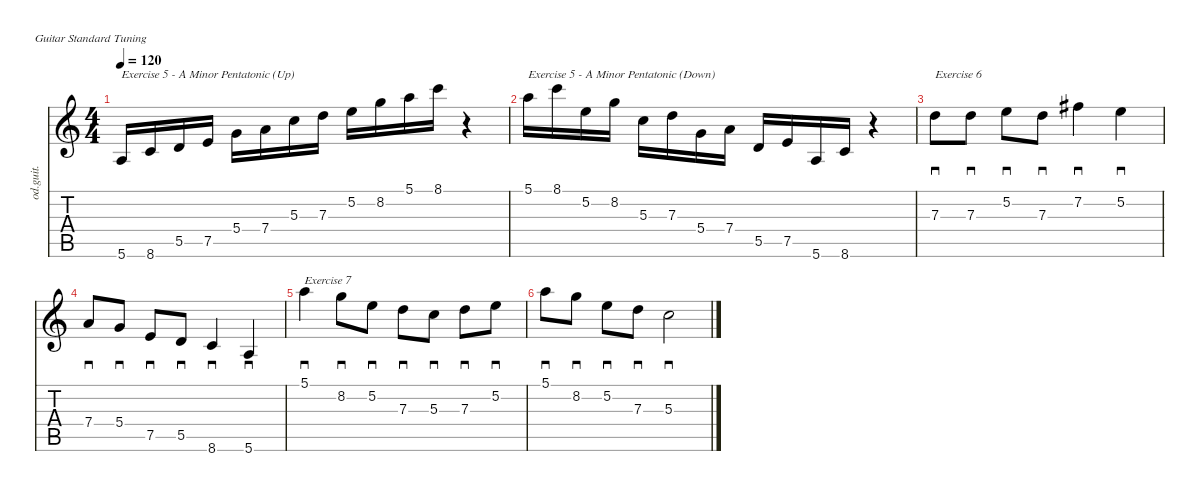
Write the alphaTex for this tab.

\defaultSystemsLayout 4
\hideDynamics
\bracketExtendMode nobrackets
\track ("Overdriven Guitar" "od.guit.") {defaultSystemsLayout 2 instrument overdrivenguitar}
\staff {score tabs}
\tuning (E4 B3 G3 D3 A2 E2)
\ts (4 4)
\tempo 120
\clef g2
\scale
0.545706
\ks c
5.6.16{txt "Exercise 5 - A Minor Pentatonic (Up)" dy mf instrument overdrivenguitar beam Up} 8.6.16{beam Up} 5.5.16{beam Up} 7.5.16{beam Up} 5.4.16{beam Down} 7.4.16{beam Down} 5.3.16{beam Down} 7.3.16{beam Down} 5.2.16{beam Down} 8.2.16{beam Down} 5.1.16{beam Down} 8.1.16{beam Down} r.4{beam Down} |
\scale
0.454294 5.1.16{txt "Exercise 5 - A Minor Pentatonic (Down)" beam Down} 8.1.16{beam Down} 5.2.16{beam Down} 8.2.16{beam Down} 5.3.16{beam Down} 7.3.16{beam Down} 5.4.16{beam Down} 7.4.16{beam Down} 5.5.16{beam Up} 7.5.16{beam Up} 5.6.16{beam Up} 8.6.16{beam Up} r.4{beam Down} |
\scale
0.515184 7.3.8{sd txt "Exercise 6" beam Down} 7.3.8{sd beam Down} 5.2.8{sd beam Down} 7.3.8{sd beam Down} 7.2{acc #}.4{sd beam Down} 5.2.4{sd beam Down} |
\scale
0.484816 7.4.8{sd beam Up} 5.4.8{sd beam Up} 7.5.8{sd beam Up} 5.5.8{sd beam Up} 8.6.4{sd beam Up} 5.6.4{sd beam Up} |
\scale
0.515184 5.1.4{sd txt "Exercise 7" beam Down} 8.2.8{sd beam Down} 5.2.8{sd beam Down} 7.3.8{sd beam Down} 5.3.8{sd beam Down} 7.3.8{sd beam Down} 5.2.8{sd beam Down} |
\scale
0.484816 5.1.8{sd beam Down} 8.2.8{sd beam Down} 5.2.8{sd beam Down} 7.3.8{sd beam Down} 5.3.2{sd beam Down}
